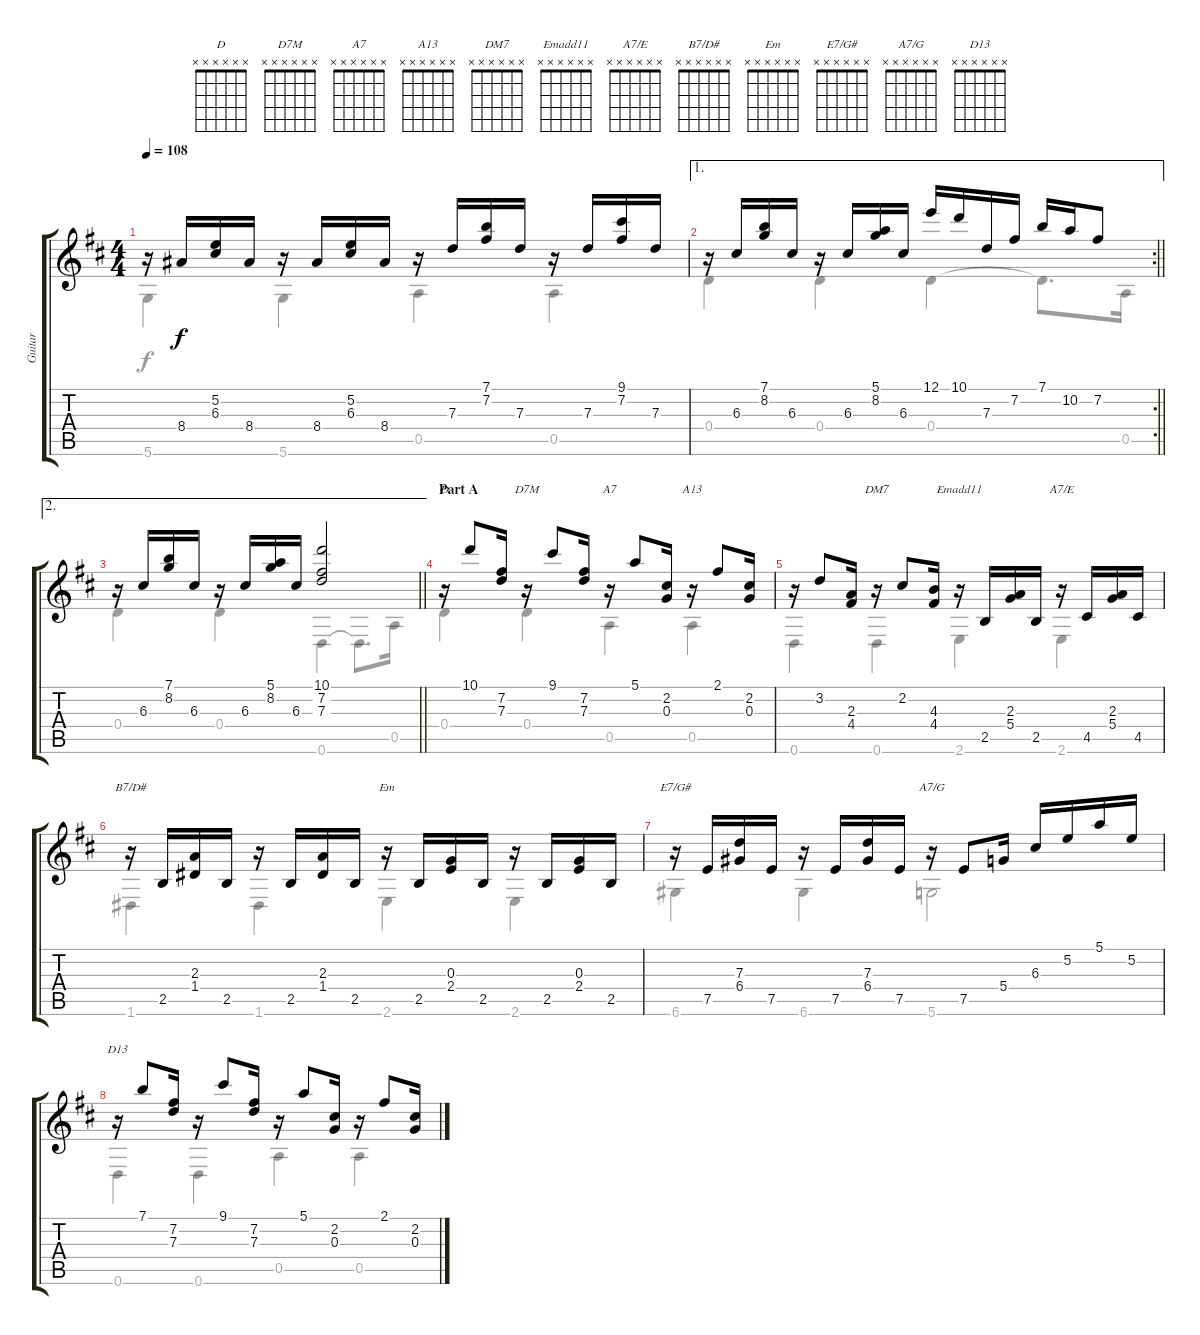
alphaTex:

\track ("Guitar" "Guitar") {instrument acousticguitarnylon}
\staff {score tabs}
\tuning (E4 B3 G3 D3 A2 D2) {hide}
\chord ("D" x x x x x x)
\chord ("D7M" x x x x x x)
\chord ("A7" x x x x x x)
\chord ("A13" x x x x x x)
\chord ("DM7" x x x x x x)
\chord ("Emadd11" x x x x x x)
\chord ("A7/E" x x x x x x)
\chord ("B7/D#" x x x x x x)
\chord ("Em" x x x x x x)
\chord ("E7/G#" x x x x x x)
\chord ("A7/G" x x x x x x)
\chord ("D13" x x x x x x)
\voice
\ts (4 4)
\tempo 108
\clef g2
\ks d
r.16{dy f} 8.4.16 (5.2 6.3).16 8.4.16 r.16 8.4.16 (5.2 6.3).16 8.4.16 r.16 7.3.16 (7.1 7.2).16 7.3.16 r.16 7.3.16 (9.1 7.2).16 7.3.16 |
\ae 1
\rc 2
\barLineRight lightlight
r.16 6.3.16 (7.1 8.2).16 6.3.16 r.16 6.3.16 (5.1 8.2).16 6.3.16 12.1.16 10.1.16 7.3.16 7.2.16 7.1.16 10.2.16 7.2.8 |
\ae 2
\section ("" "")
\barLineRight lightlight
r.16 6.3.16 (7.1 8.2).16 6.3.16 r.16 6.3.16 (5.1 8.2).16 6.3.16 (10.1 7.2 7.3).2 |
\section ("" "Part A")
r.16{ch "D"} 10.1.8 (7.2 7.3).16 r.16{ch "D7M"} 9.1.8 (7.2 7.3).16 r.16{ch "A7"} 5.1.8 (2.2 0.3).16 r.16{ch "A13"} 2.1.8 (2.2 0.3).16 |
r.16 3.2.8 (2.3 4.4).16 r.16{ch "DM7"} 2.2.8 (4.3 4.4).16 r.16{ch "Emadd11"} 2.5.16 (2.3 5.4).16 2.5.16 r.16{ch "A7/E"} 4.5.16 (2.3 5.4).16 4.5.16 |
r.16{ch "B7/D#"} 2.5.16 (2.3 1.4).16 2.5.16 r.16 2.5.16 (2.3 1.4).16 2.5.16 r.16{ch "Em"} 2.5.16 (0.3 2.4).16 2.5.16 r.16 2.5.16 (0.3 2.4).16 2.5.16 |
r.16{ch "E7/G#"} 7.5.16 (7.3 6.4).16 7.5.16 r.16 7.5.16 (7.3 6.4).16 7.5.16 r.16{ch "A7/G"} 7.5.8 5.4.16 6.3.16 5.2.16 5.1.16 5.2.16 |
r.16{ch "D13"} 7.1.8 (7.2 7.3).16 r.16 9.1.8 (7.2 7.3).16 r.16 5.1.8 (2.2 0.3).16 r.16 2.1.8 (2.2 0.3).16
\voice
\clef g2
\ottava regular
\simile none
\ks d
5.6.4{dy f} 5.6.4 0.5.4 0.5.4 |
\barLineRight lightlight
0.4.4 0.4.4 0.4.4 0.4{t}.8{d} 0.5.16 |
\barLineRight lightlight
0.4.4 0.4.4 0.6.4 0.6{t}.8{d} 0.5.16 |
0.4.4 0.4.4 0.5.4 0.5.4 |
0.6.4 0.6.4 2.6.4 2.6.4 |
1.6.4 1.6.4 2.6.4 2.6.4 |
6.6.4 6.6.4 5.6.2 |
0.6.4 0.6.4 0.5.4 0.5.4
